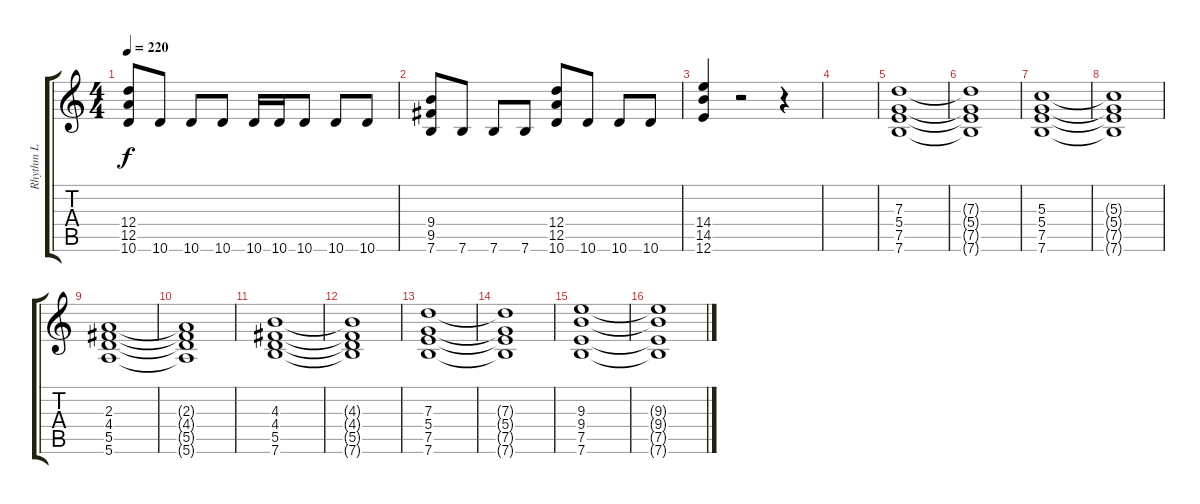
\track ("Rhythm L" "Rhythm L") {instrument distortionguitar}
\staff {score tabs}
\tuning (E4 B3 G3 D3 A2 E2) {hide}
\ts (4 4)
\tempo 220
\clef g2
\ks c
(12.4 12.5 10.6).8{dy f} 10.6.8 10.6.8 10.6.8 10.6.16 10.6.16 10.6.8 10.6.8 10.6.8 |
(9.4 9.5 7.6).8 7.6.8 7.6.8 7.6.8 (12.4 12.5 10.6).8 10.6.8 10.6.8 10.6.8 |
(14.4 14.5 12.6).4 r.2 r.4 |
|
(7.3 5.4 7.5 7.6).1{volume 11} |
(7.3{t} 5.4{t} 7.5{t} 7.6{t}).1 |
(5.3 5.4 7.5 7.6).1 |
(5.3{t} 5.4{t} 7.5{t} 7.6{t}).1 |
(2.3 4.4 5.5 5.6).1 |
(2.3{t} 4.4{t} 5.5{t} 5.6{t}).1 |
(4.3 4.4 5.5 7.6).1 |
(4.3{t} 4.4{t} 5.5{t} 7.6{t}).1 |
(7.3 5.4 7.5 7.6).1 |
(7.3{t} 5.4{t} 7.5{t} 7.6{t}).1 |
(9.3 9.4 7.5 7.6).1 |
(9.3{t} 9.4{t} 7.5{t} 7.6{t}).1
